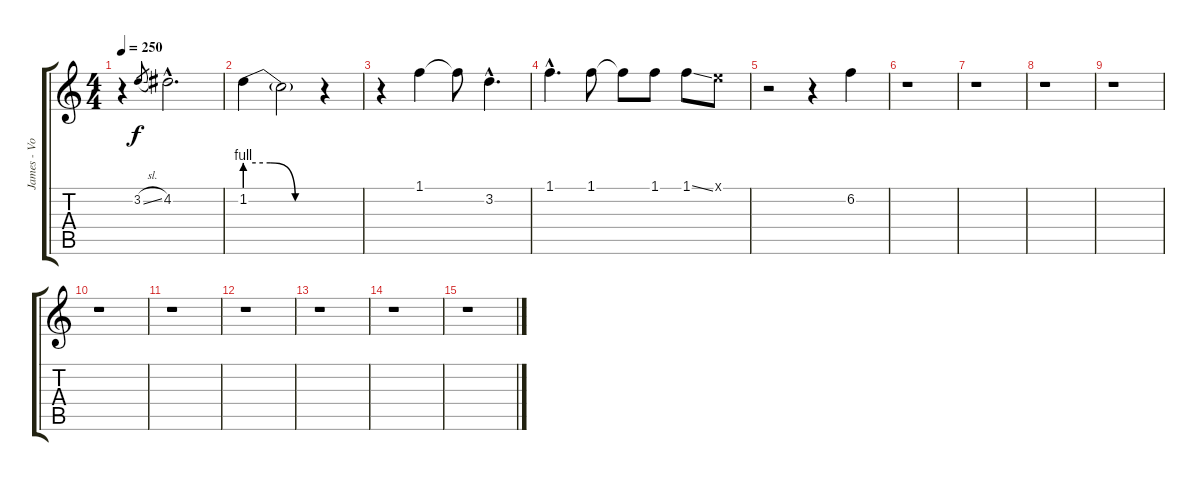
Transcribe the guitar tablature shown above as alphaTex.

\track ("James - Voice" "James - Vo") {instrument distortionguitar}
\staff {score tabs}
\tuning (E4 B3 G3 D3 A2 E2) {hide}
\ts (4 4)
\tempo 250
\clef g2
\ks c
r.4{dy f} 3.2{sl}.8{gr} 4.2{hac}.2{d} |
1.2{be (custom 0 4 20 4 40 0 60 0)}.4 1.2{t}.2 r.4 |
r.4 1.1.4 1.1{t}.8 3.2{hac}.4{d} |
1.1{hac}.4{d} 1.1.8 1.1{t}.8 1.1.8 1.1{ss}.8 0.1{x}.8 |
r.2 r.4 6.2.4 |
r.1 |
r.1 |
r.1 |
r.1 |
r.1 |
r.1 |
r.1 |
r.1 |
r.1 |
r.1
